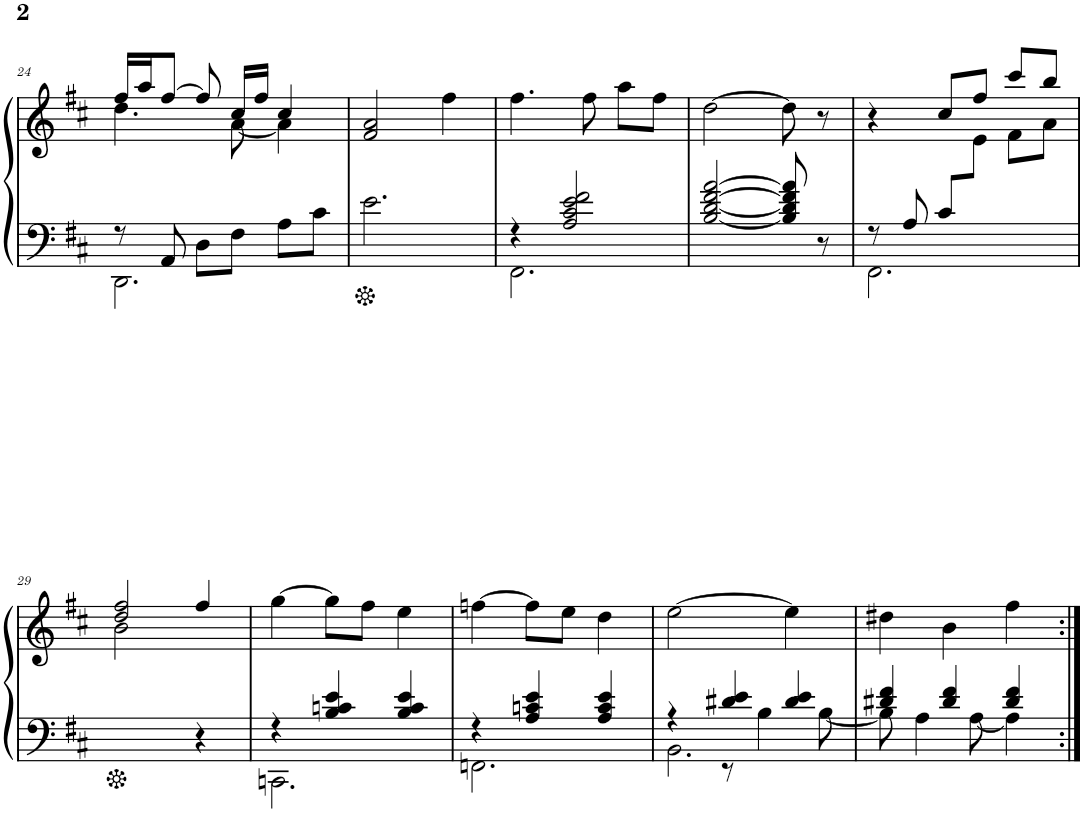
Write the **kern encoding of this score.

**kern	**kern
*part1	*part1
*staff2	*staff1
*I"钢琴	*
!!LO:PB:g=z
*clefF4	*clefG2
*k[f#c#]	*k[f#c#]
*M3/4	*M3/4
=24	=24
*^	*^
8r	2.DD\	16ff#/LL	4.dd\
.	.	16aa/J	.
8AA/	.	[8ff#/J	.
8D\L	.	8ff#/]	.
8F#\J	.	16cc#/LL	[8a\
.	.	16ff#/JJ	.
8A\L	.	4cc#/	4a\]
8c#\J	.	.	.
*v	*v	*	*
*	*v	*v
=25	=25
2.e\	2f#/ 2a/
.	4ff#\
=26	=26
*^	*
4r	2.FF#\	4.ff#\
2A/ 2c#/ 2e/ 2f#/	.	.
.	.	8ff#\
.	.	8aa\L
.	.	8ff#\J
*v	*v	*
=27	=27
[2B/ [2d/ [2f#/ [2a/	[2dd\
8B/] 8d/] 8f#/] 8a/]	8dd\]
8r	8r
=28	=28
*ped	*
*^	*^
8r	2.FF#\	4r	4.ryy
8A/	.	.	.
8c#/L	.	8cc#/L	.
4.ryy	.	8ff#/J	8e\J
.	.	8ccc#/L	8f#\L
.	.	8bb/J	8a\J
*v	*v	*	*
!!LO:LB:g=z	!!
=29	=29	=29
2ryy	2dd/ 2ff#/	2b\
*	*Xped	*
4r	4ff#/	4ryy
*	*v	*v
=30	=30
*^	*
4r	2.CCn\	[4gg\
4B/ 4cn/ 4e/	.	8gg\L]
.	.	8ff#\J
4B/ 4c/ 4e/	.	4ee\
=31	=31	=31
4r	2.FFn\	[4ffn\
4A/ 4cn/ 4e/	.	8ff\L]
.	.	8ee\J
4A/ 4c/ 4e/	.	4dd\
=32	=32	=32
*	*^	*
4r	2.BB\	4ryy	[2ee\
4d#X/ 4e/	.	8r	.
.	.	4B\	.
4d#/ 4e/	.	.	4ee\]
.	.	[8B\	.
*	*v	*v	*
=33	=33	=33
4d#X/ 4f#/	8B\]	4dd#X\
.	4A\	.
4d#/ 4f#/	.	4b\
.	[8A\	.
4d#/ 4f#/	4A\]	4ff#\
*v	*v	*
=:|!	=:|!
*-	*-
